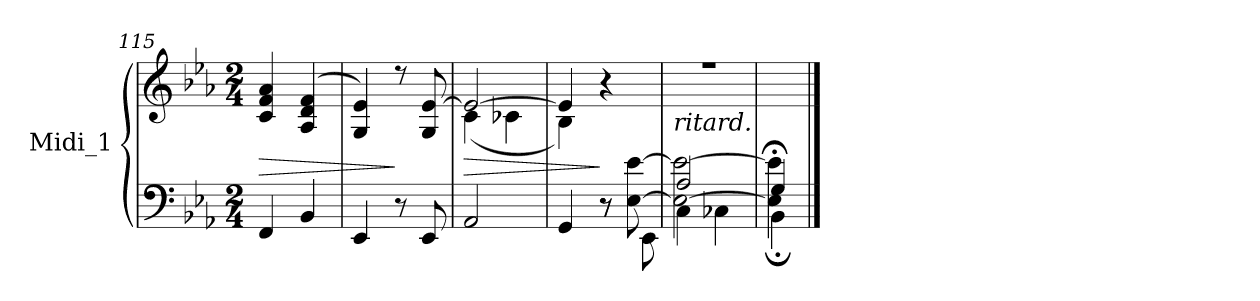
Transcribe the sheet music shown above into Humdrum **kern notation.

**kern	**kern	**dynam
*part1	*part1	*part1
*staff2	*staff1	*staff1/2
*I"Midi_1	*	*
*clefF4	*clefG2	*
*k[b-e-a-]	*k[b-e-a-]	*
*E-:	*E-:	*
*M2/4	*M2/4	*
=115	=115	=115
*^	*	*
*	*^	*	*
!	!	!	!	!LO:HP:b
*	*	*	*^	*
4FF/	2ryy	2ryy	4c/ 4f/ 4a-i/	2ryy	>
4BB-/	.	.	(4A-/ 4d/ 4f/	.	.
=116	=116	=116	=116	=116	=116
4EE-/	2ryy	2ryy	4G/ 4e-i/)	2ryy	.
8r	.	.	8r	.	]
8EE-/	.	.	8G/ [8e-/	.	.
=117	=117	=117	=117	=117	=117
!	!	!	!	!	!LO:HP:b
2AA-/	2ryy	2ryy	2e-/_	(4c\	>
.	.	.	.	4c-X\	.
=118	=118	=118	=118	=118	=118
4GG/	4ryy	2ryy	4e-/]	4B-\)	.
8r	8r	.	4r	4ryy	]
[8E-\ [8e-\	8EE-\	.	.	.	.
=119	=119	=119	=119	=119	=119
!	!	!	!LO:TX:b:i:t=ritard.	!	!
2E-\_ 2e-\_	4C\	2A-/	2r	2ryy	.
.	4C-X\	.	.	.	.
=120	=120	=120	=120	=120	=120
4E-\]; 4e-\];	4BB-;\	4G/	4ryy	4ryy	.
*v	*v	*v	*	*	*
*	*v	*v	*
==	==	==
*-	*-	*-
